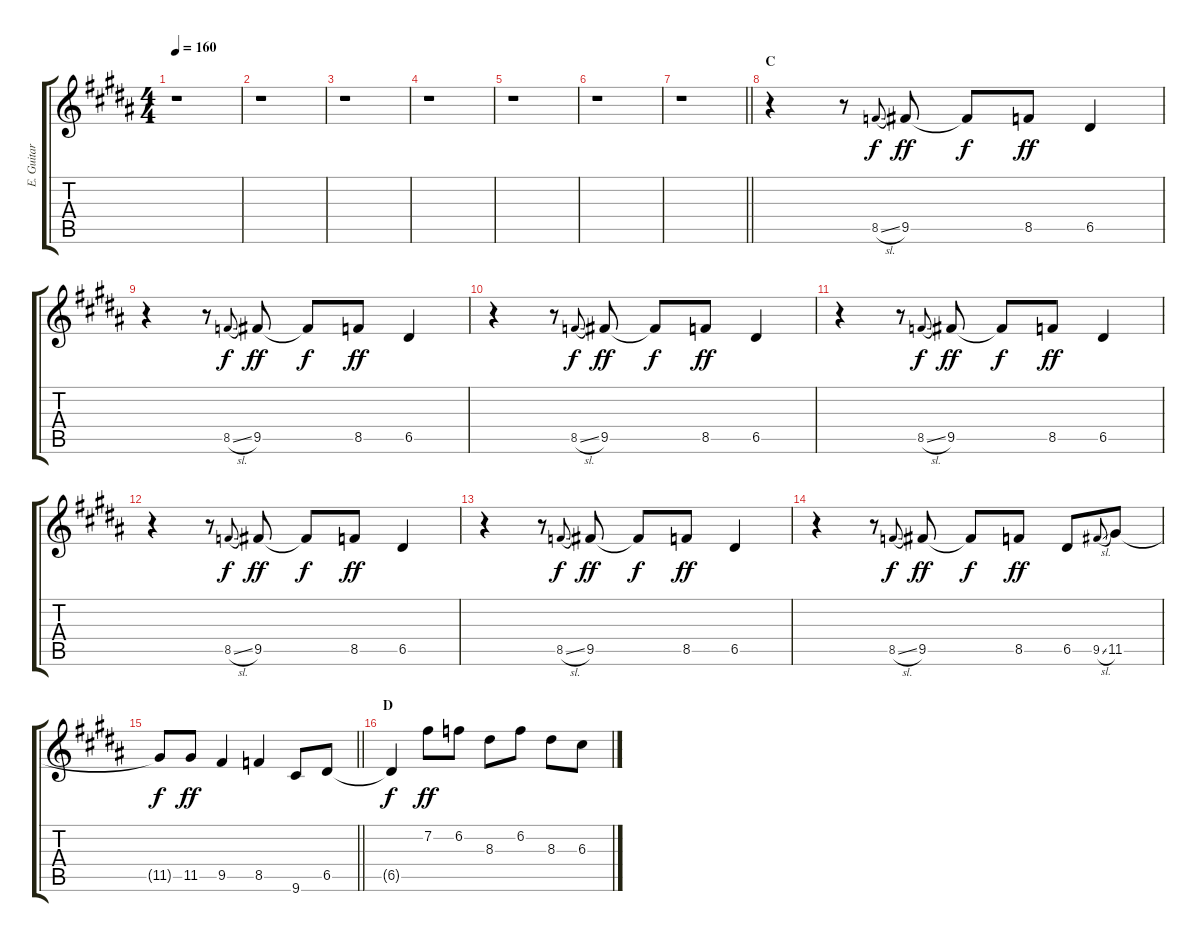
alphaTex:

\track ("E. Guitar II" "E. Guitar ") {instrument overdrivenguitar}
\staff {score tabs}
\tuning (E4 B3 G3 D3 A2 E2) {hide}
\ts (4 4)
\tempo 160
\clef g2
\ks b
r.1{dy f} |
r.1 |
r.1 |
r.1 |
r.1 |
r.1 |
\barLineRight lightlight
r.1 |
\section ("" "C")
r.4 r.8 8.5{sl}.8{gr onbeat} 9.5.8{dy ff} 9.5{t}.8{dy f} 8.5.8{dy ff} 6.5.4 |
r.4 r.8 8.5{sl}.8{gr onbeat dy f} 9.5.8{dy ff} 9.5{t}.8{dy f} 8.5.8{dy ff} 6.5.4 |
r.4 r.8 8.5{sl}.8{gr onbeat dy f} 9.5.8{dy ff} 9.5{t}.8{dy f} 8.5.8{dy ff} 6.5.4 |
r.4 r.8 8.5{sl}.8{gr onbeat dy f} 9.5.8{dy ff} 9.5{t}.8{dy f} 8.5.8{dy ff} 6.5.4 |
r.4 r.8 8.5{sl}.8{gr onbeat dy f} 9.5.8{dy ff} 9.5{t}.8{dy f} 8.5.8{dy ff} 6.5.4 |
r.4 r.8 8.5{sl}.8{gr onbeat dy f} 9.5.8{dy ff} 9.5{t}.8{dy f} 8.5.8{dy ff} 6.5.4 |
r.4 r.8 8.5{sl}.8{gr onbeat dy f} 9.5.8{dy ff} 9.5{t}.8{dy f} 8.5.8{dy ff} 6.5.8 9.5{sl}.8{gr onbeat} 11.5.8 |
\barLineRight lightlight
11.5{t}.8{dy f} 11.5.8{dy ff} 9.5.4 8.5.4 9.6.8 6.5.8 |
\section ("" "D")
6.5{t}.4{dy f} 7.2.8{dy ff} 6.2.8 8.3.8 6.2.8 8.3.8 6.3.8
